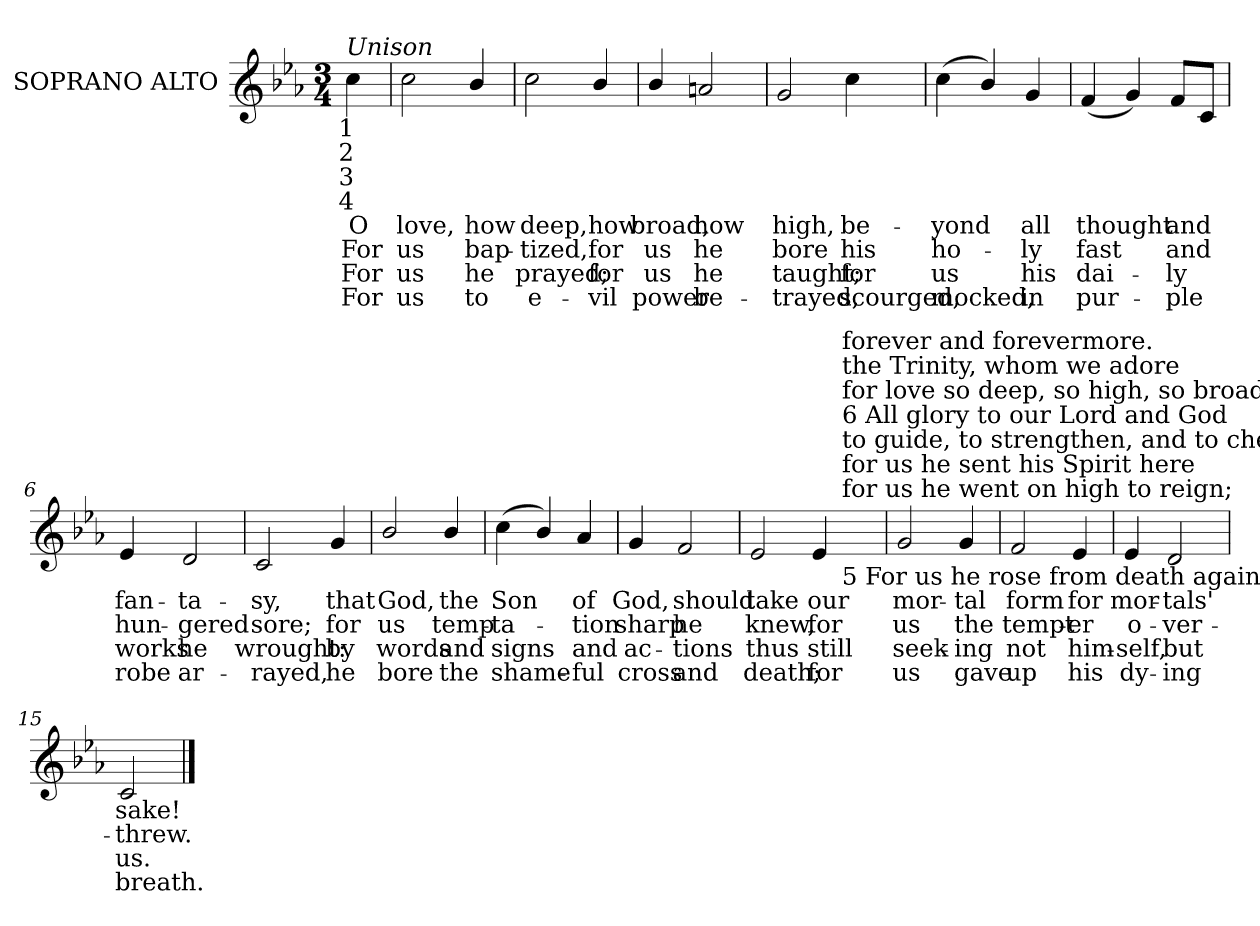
**kern	**text	**text	**text	**text
*part1	*part1	*part1	*part1	*part1
*staff1	*staff1	*staff1	*staff1	*staff1
*I"SOPRANO ALTO	*	*	*	*
*I'S. A.	*	*	*	*
!!LO:PB:g=z
*clefG2	*	*	*	*
*k[b-e-a-]	*	*	*	*
*E-:	*	*	*	*
*M3/4	*	*	*	*
=	=	=	=	=
!LO:TX:a:i:t=Unison	!	!	!	!
!LO:TX:b:cj:t=1	!	!	!	!
!LO:TX:b:cj:t=2	!	!	!	!
!LO:TX:b:cj:t=3	!	!	!	!
!LO:TX:b:cj:t=4	!	!	!	!
!	!LO:LY:b:color=#000000	!LO:LY:b:color=#000000	!LO:LY:b:color=#000000	!LO:LY:b:color=#000000
4cci\	O	For	For	For
=	=	=	=	=
!	!LO:LY:b:color=#000000	!LO:LY:b:color=#000000	!LO:LY:b:color=#000000	!LO:LY:b:color=#000000
2cci\	love,	us	us	us
!	!LO:LY:b:color=#000000	!LO:LY:b:color=#000000	!LO:LY:b:color=#000000	!LO:LY:b:color=#000000
4b-i/	how	bap-	he	to
=1	=1	=1	=1	=1
!	!LO:LY:b:color=#000000	!LO:LY:b:color=#000000	!LO:LY:b:color=#000000	!LO:LY:b:color=#000000
2cci\	deep,	-tized,	prayed;	e-
!	!LO:LY:b:color=#000000	!LO:LY:b:color=#000000	!LO:LY:b:color=#000000	!LO:LY:b:color=#000000
4b-i/	how	for	for	-vil
=2	=2	=2	=2	=2
!	!LO:LY:b:color=#000000	!LO:LY:b:color=#000000	!LO:LY:b:color=#000000	!LO:LY:b:color=#000000
4b-i/	broad,	us	us	power
!	!LO:LY:b:color=#000000	!LO:LY:b:color=#000000	!LO:LY:b:color=#000000	!LO:LY:b:color=#000000
2ani/	how	he	he	be-
=3	=3	=3	=3	=3
!	!LO:LY:b:color=#000000	!LO:LY:b:color=#000000	!LO:LY:b:color=#000000	!LO:LY:b:color=#000000
2gi/	high,	bore	taught;	-trayed,
!	!LO:LY:b:color=#000000	!LO:LY:b:color=#000000	!LO:LY:b:color=#000000	!LO:LY:b:color=#000000
4cci\	be-	his	for	scourged,
=4	=4	=4	=4	=4
!	!LO:LY:b:color=#000000	!LO:LY:b:color=#000000	!LO:LY:b:color=#000000	!LO:LY:b:color=#000000
(4cci\	-yond	ho-	us	mocked,
4b-i/)	.	.	.	.
!	!LO:LY:b:color=#000000	!LO:LY:b:color=#000000	!LO:LY:b:color=#000000	!LO:LY:b:color=#000000
4gi/	all	-ly	his	in
!!LO:LB:g=z
=5	=5	=5	=5	=5
!	!LO:LY:b:color=#000000	!LO:LY:b:color=#000000	!LO:LY:b:color=#000000	!LO:LY:b:color=#000000
(4fi/	thought	fast	dai-	pur-
4gi/)	.	.	.	.
!	!LO:LY:b:color=#000000	!LO:LY:b:color=#000000	!LO:LY:b:color=#000000	!LO:LY:b:color=#000000
8fi/L	and	and	-ly	-ple
8ci/J	.	.	.	.
=6	=6	=6	=6	=6
!	!LO:LY:b:color=#000000	!LO:LY:b:color=#000000	!LO:LY:b:color=#000000	!LO:LY:b:color=#000000
4e-i/	fan-	hun-	works	robe
!	!LO:LY:b:color=#000000	!LO:LY:b:color=#000000	!LO:LY:b:color=#000000	!LO:LY:b:color=#000000
2di/	-ta-	-gered	he	ar-
=7	=7	=7	=7	=7
!	!LO:LY:b:color=#000000	!LO:LY:b:color=#000000	!LO:LY:b:color=#000000	!LO:LY:b:color=#000000
2ci/	-sy,	sore;	wrought:	-rayed,
!	!LO:LY:b:color=#000000	!LO:LY:b:color=#000000	!LO:LY:b:color=#000000	!LO:LY:b:color=#000000
4gi/	that	for	by	he
=8	=8	=8	=8	=8
!	!LO:LY:b:color=#000000	!LO:LY:b:color=#000000	!LO:LY:b:color=#000000	!LO:LY:b:color=#000000
2b-i/	God,	us	words	bore
!	!LO:LY:b:color=#000000	!LO:LY:b:color=#000000	!LO:LY:b:color=#000000	!LO:LY:b:color=#000000
4b-i/	the	temp-	and	the
=9	=9	=9	=9	=9
!	!LO:LY:b:color=#000000	!LO:LY:b:color=#000000	!LO:LY:b:color=#000000	!LO:LY:b:color=#000000
(4cci\	Son	-ta-	signs	shame-
4b-i/)	.	.	.	.
!	!LO:LY:b:color=#000000	!LO:LY:b:color=#000000	!LO:LY:b:color=#000000	!LO:LY:b:color=#000000
4a-i/	of	-tion	and	-ful
!!LO:LB:g=z
=10	=10	=10	=10	=10
!	!LO:LY:b:color=#000000	!LO:LY:b:color=#000000	!LO:LY:b:color=#000000	!LO:LY:b:color=#000000
4gi/	God,	sharp	ac-	cross
!	!LO:LY:b:color=#000000	!LO:LY:b:color=#000000	!LO:LY:b:color=#000000	!LO:LY:b:color=#000000
2fi/	should	he	-tions	and
=11	=11	=11	=11	=11
!	!LO:LY:b:color=#000000	!LO:LY:b:color=#000000	!LO:LY:b:color=#000000	!LO:LY:b:color=#000000
*^	*	*	*	*
2e-i/	2ryy	take	knew,	thus	death;
!	!	!LO:LY:b:color=#000000	!LO:LY:b:color=#000000	!LO:LY:b:color=#000000	!LO:LY:b:color=#000000
4e-i/	16ryy	our	for	still	for
.	64ryy	.	.	.	.
.	256ryy	.	.	.	.
.	1024ryy	.	.	.	.
!	!LO:TX:b:t=5 For us he rose from death again;	!	!	!	!
!	!LO:TX:t=for us he went on high to reign;	!	!	!	!
!	!LO:TX:t=for us he sent his Spirit here	!	!	!	!
!	!LO:TX:t=to guide, to strengthen, and to cheer.	!	!	!	!
!	!LO:TX:t=6 All glory to our Lord and God	!	!	!	!
!	!LO:TX:t=for love so deep, so high, so broad—	!	!	!	!
!	!LO:TX:t=the Trinity, whom we adore	!	!	!	!
!	!LO:TX:t=forever and forevermore.	!	!	!	!
.	8ryy	.	.	.	.
.	32ryy	.	.	.	.
.	128ryy	.	.	.	.
.	512.ryy	.	.	.	.
*v	*v	*	*	*	*
=12	=12	=12	=12	=12
*^	*	*	*	*
!	!	!LO:LY:b:color=#000000	!LO:LY:b:color=#000000	!LO:LY:b:color=#000000	!LO:LY:b:color=#000000
*v	*v	*	*	*	*
2gi/	mor-	us	seek-	us
!	!LO:LY:b:color=#000000	!LO:LY:b:color=#000000	!LO:LY:b:color=#000000	!LO:LY:b:color=#000000
4gi/	-tal	the	-ing	gave
=13	=13	=13	=13	=13
!	!LO:LY:b:color=#000000	!LO:LY:b:color=#000000	!LO:LY:b:color=#000000	!LO:LY:b:color=#000000
2fi/	form	tempt-	not	up
!	!LO:LY:b:color=#000000	!LO:LY:b:color=#000000	!LO:LY:b:color=#000000	!LO:LY:b:color=#000000
4e-i/	for	-er	him-	his
=14	=14	=14	=14	=14
!	!LO:LY:b:color=#000000	!LO:LY:b:color=#000000	!LO:LY:b:color=#000000	!LO:LY:b:color=#000000
4e-i/	mor-	o-	-self,	dy-
!	!LO:LY:b:color=#000000	!LO:LY:b:color=#000000	!LO:LY:b:color=#000000	!LO:LY:b:color=#000000
2di/	-tals'	-ver-	but	-ing
=15	=15	=15	=15	=15
!	!LO:LY:b:color=#000000	!LO:LY:b:color=#000000	!LO:LY:b:color=#000000	!LO:LY:b:color=#000000
2ci/	sake!	-threw.	us.	breath.
==	==	==	==	==
*-	*-	*-	*-	*-
